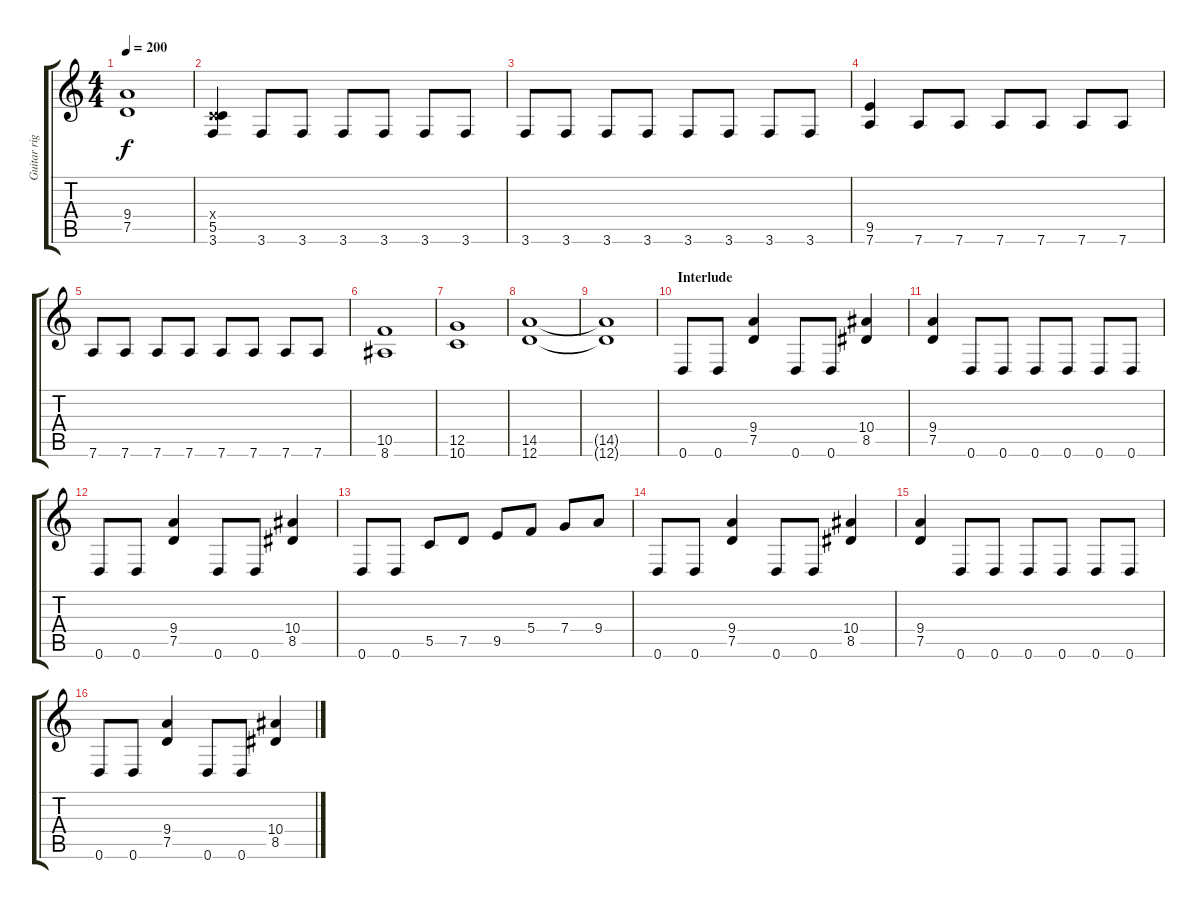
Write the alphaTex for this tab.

\track ("Guitar right (doubled)" "Guitar rig") {instrument distortionguitar}
\staff {score tabs}
\tuning (D4 A3 F3 C3 G2 D2) {hide}
\ts (4 4)
\tempo 200
\clef g2
\ks c
(9.4{t} 7.5{t}).1{dy f} |
(0.4{x} 5.5 3.6).4 3.6.8 3.6.8 3.6.8 3.6.8 3.6.8 3.6.8 |
3.6.8 3.6.8 3.6.8 3.6.8 3.6.8 3.6.8 3.6.8 3.6.8 |
(9.5 7.6).4 7.6.8 7.6.8 7.6.8 7.6.8 7.6.8 7.6.8 |
7.6.8 7.6.8 7.6.8 7.6.8 7.6.8 7.6.8 7.6.8 7.6.8 |
(10.5 8.6).1 |
(12.5 10.6).1 |
(14.5 12.6).1 |
(14.5{t} 12.6{t}).1 |
\section ("" "Interlude")
0.6.8 0.6.8 (9.4 7.5).4 0.6.8 0.6.8 (10.4 8.5).4 |
(9.4 7.5).4 0.6.8 0.6.8 0.6.8 0.6.8 0.6.8 0.6.8 |
0.6.8 0.6.8 (9.4 7.5).4 0.6.8 0.6.8 (10.4 8.5).4 |
0.6.8 0.6.8 5.5.8 7.5.8 9.5.8 5.4.8 7.4.8 9.4.8 |
0.6.8 0.6.8 (9.4 7.5).4 0.6.8 0.6.8 (10.4 8.5).4 |
(9.4 7.5).4 0.6.8 0.6.8 0.6.8 0.6.8 0.6.8 0.6.8 |
0.6.8 0.6.8 (9.4 7.5).4 0.6.8 0.6.8 (10.4 8.5).4
